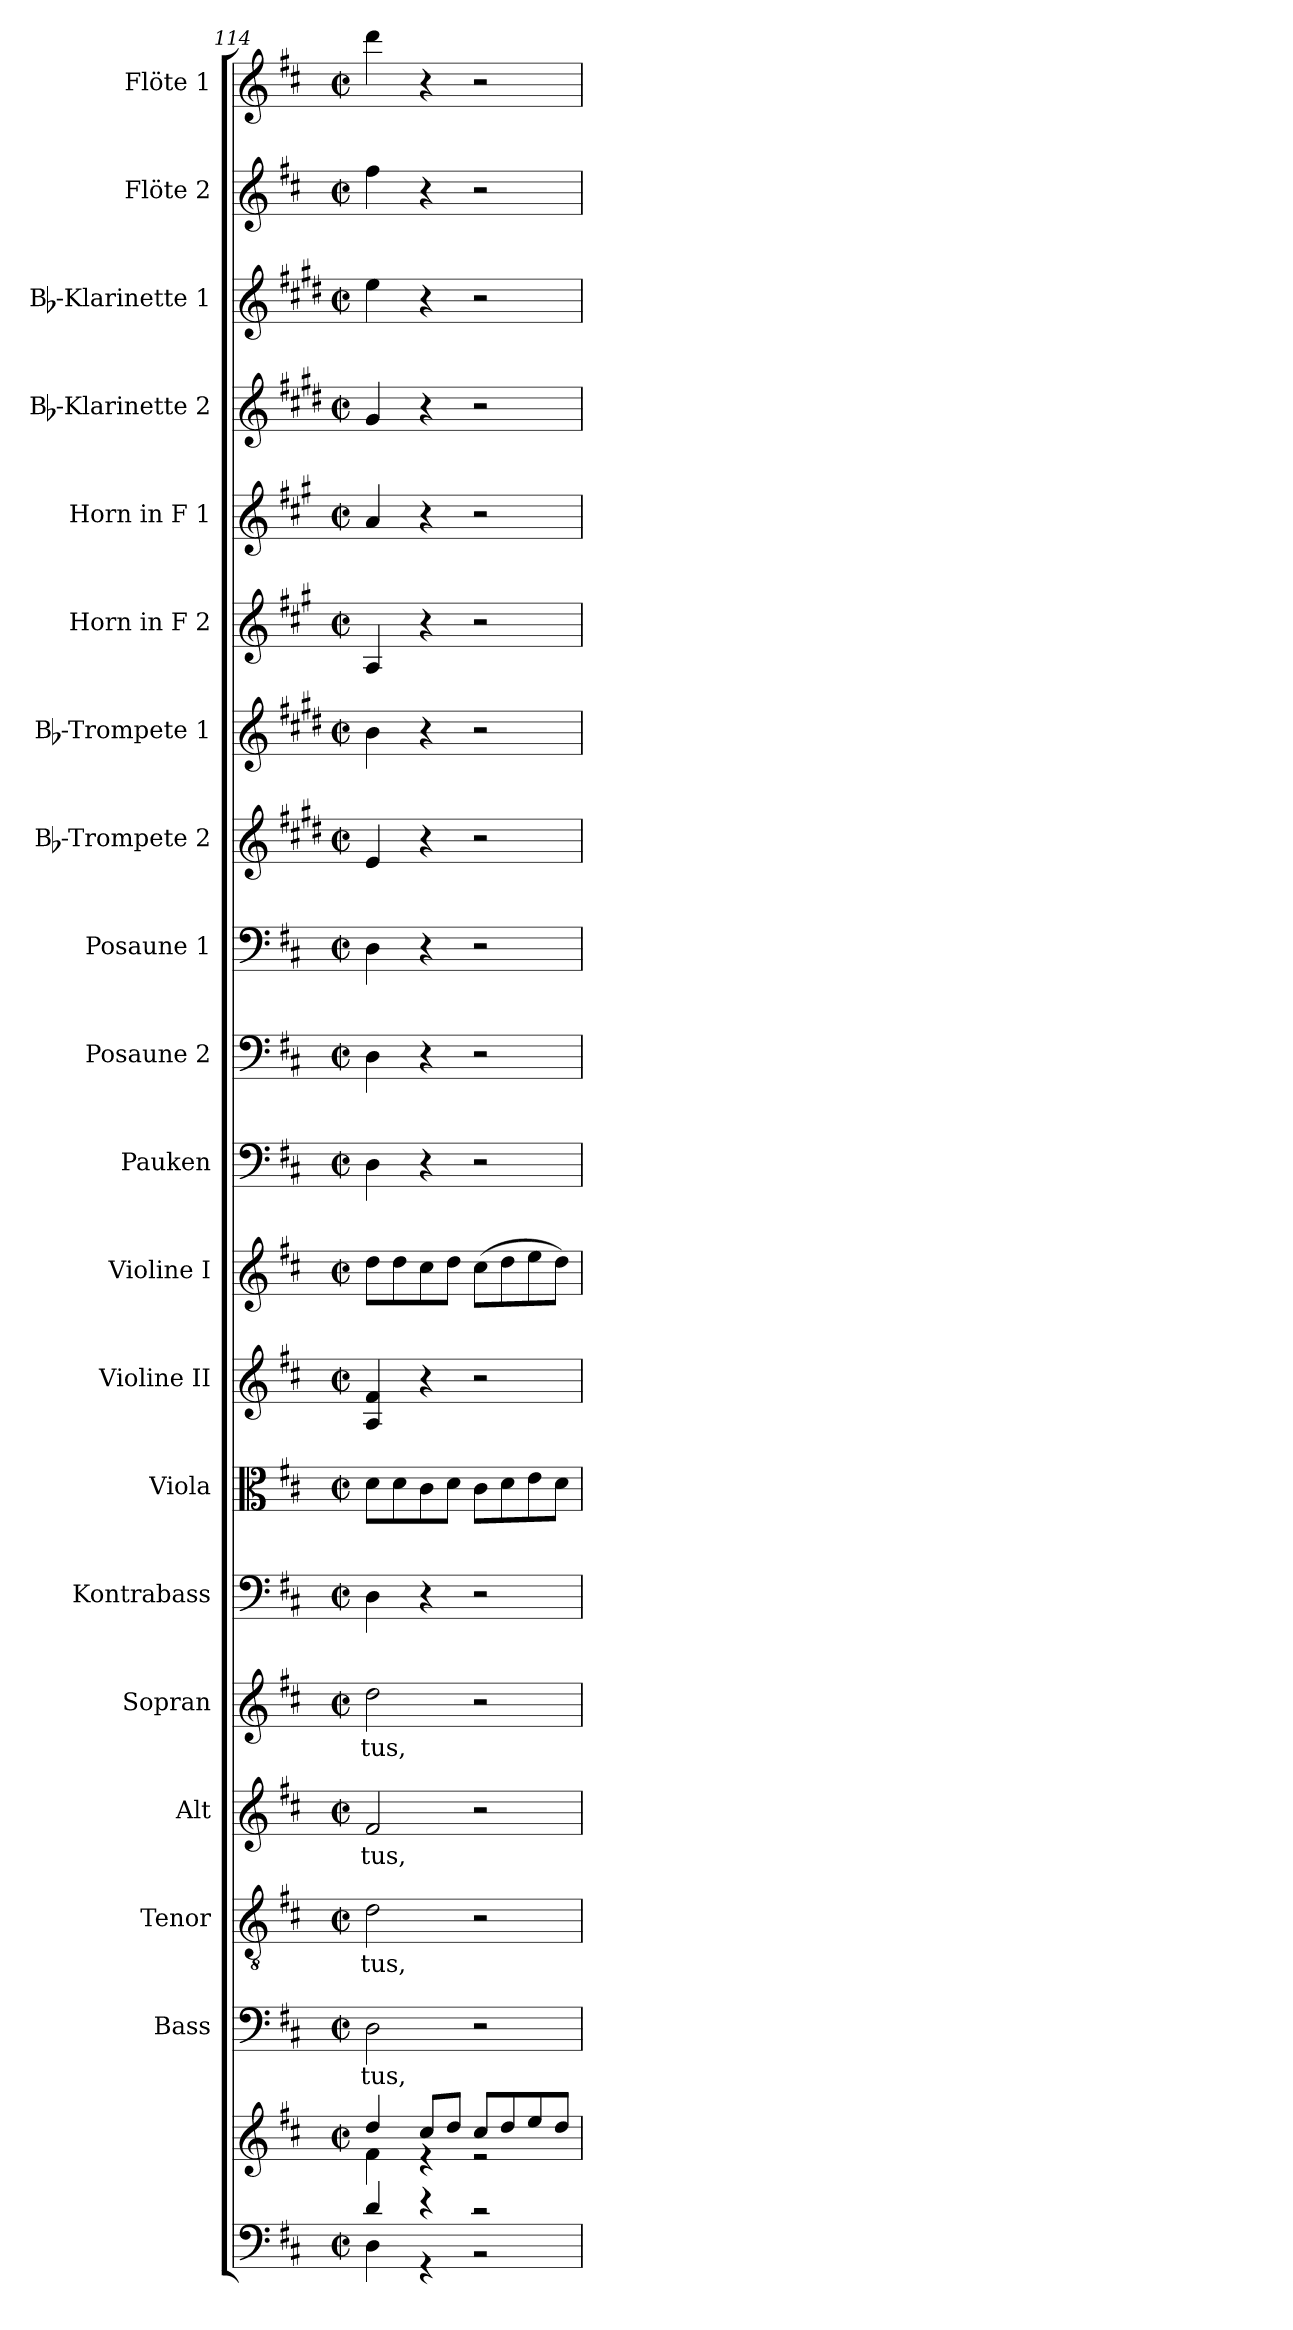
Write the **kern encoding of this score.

**kern	**kern	**kern	**text	**kern	**text	**kern	**text	**kern	**text	**kern	**kern	**kern	**kern	**kern	**kern	**kern	**kern	**kern	**kern	**kern	**kern	**kern	**kern	**kern
*part20	*part20	*part19	*part19	*part18	*part18	*part17	*part17	*part16	*part16	*part15	*part14	*part13	*part12	*part11	*part10	*part9	*part8	*part7	*part6	*part5	*part4	*part3	*part2	*part1
*staff21	*staff20	*staff19	*staff19	*staff18	*staff18	*staff17	*staff17	*staff16	*staff16	*staff15	*staff14	*staff13	*staff12	*staff11	*staff10	*staff9	*staff8	*staff7	*staff6	*staff5	*staff4	*staff3	*staff2	*staff1
*	*	*I"Bass	*	*I"Tenor	*	*I"Alt	*	*I"Sopran	*	*I"Kontrabass	*I"Viola	*I"Violine II	*I"Violine I	*I"Pauken	*I"Posaune 2	*I"Posaune 1	*I"Bb-Trompete 2	*I"Bb-Trompete 1	*I"Horn in F 2	*I"Horn in F 1	*I"Bb-Klarinette 2	*I"Bb-Klarinette 1	*I"Flöte 2	*I"Flöte 1
*	*	*I'B.	*	*I'T.	*	*I'A.	*	*I'S.	*	*I'Kb.	*I'Vla.	*I'Vl. II	*I'Vl. I	*I'Pk.	*I'Pos. 2	*I'Pos. 1	*I'Bb Trp. 2	*I'Bb Trp. 1	*	*	*I'Bb Kl. 2	*I'Bb Kl. 1	*I'Fl. 2	*I'Fl. 1
*clefF4	*clefG2	*clefF4	*	*clefGv2	*	*clefG2	*	*clefG2	*	*clefF4	*clefC3	*clefG2	*clefG2	*clefF4	*clefF4	*clefF4	*clefG2	*clefG2	*clefG2	*clefG2	*clefG2	*clefG2	*clefG2	*clefG2
*	*	*	*	*	*	*	*	*	*	*ITrd7c12	*	*	*	*	*	*	*ITrd1c2	*ITrd1c2	*ITrd4c7	*ITrd4c7	*ITrd1c2	*ITrd1c2	*	*
*k[f#c#]	*k[f#c#]	*k[f#c#]	*	*k[f#c#]	*	*k[f#c#]	*	*k[f#c#]	*	*k[f#c#]	*k[f#c#]	*k[f#c#]	*k[f#c#]	*k[f#c#]	*k[f#c#]	*k[f#c#]	*k[f#c#]	*k[f#c#]	*k[f#c#]	*k[f#c#]	*k[f#c#]	*k[f#c#]	*k[f#c#]	*k[f#c#]
*D:	*D:	*D:	*	*D:	*	*D:	*	*D:	*	*D:	*D:	*D:	*D:	*D:	*D:	*D:	*D:	*D:	*D:	*D:	*D:	*D:	*D:	*D:
*M2/2	*M2/2	*M2/2	*	*M2/2	*	*M2/2	*	*M2/2	*	*M2/2	*M2/2	*M2/2	*M2/2	*M2/2	*M2/2	*M2/2	*M2/2	*M2/2	*M2/2	*M2/2	*M2/2	*M2/2	*M2/2	*M2/2
*met(c|)	*met(c|)	*met(c|)	*	*met(c|)	*	*met(c|)	*	*met(c|)	*	*met(c|)	*met(c|)	*met(c|)	*met(c|)	*met(c|)	*met(c|)	*met(c|)	*met(c|)	*met(c|)	*met(c|)	*met(c|)	*met(c|)	*met(c|)	*met(c|)	*met(c|)
=114	=114	=114	=114	=114	=114	=114	=114	=114	=114	=114	=114	=114	=114	=114	=114	=114	=114	=114	=114	=114	=114	=114	=114	=114
*^	*^	*	*	*	*	*	*	*	*	*	*	*	*	*	*	*	*	*	*	*	*	*	*	*
!	!	!	!	!	!LO:LY:b	!	!LO:LY:b	!	!LO:LY:b	!	!LO:LY:b	!	!	!	!	!	!	!	!	!	!	!	!	!	!	!
4d/	4D\	4dd/	4f#\	2D\	-tus,	2d\	-tus,	2f#/	-tus,	2dd\	-tus,	4DD\	8d\L	4A/ 4f#/	8dd\L	4D\	4D\	4D\	4d/	4a\	4D/	4d/	4f#/	4dd\	4ff#\	4ddd\
.	.	.	.	.	.	.	.	.	.	.	.	.	8d\	.	8dd\	.	.	.	.	.	.	.	.	.	.	.
4r	4r	8cc#/L	4re	.	.	.	.	.	.	.	.	4r	8c#\	4r	8cc#\	4r	4r	4r	4r	4r	4r	4r	4r	4r	4r	4r
.	.	8dd/J	.	.	.	.	.	.	.	.	.	.	8d\J	.	8dd\J	.	.	.	.	.	.	.	.	.	.	.
2r	2r	8cc#/L	2re	2r	.	2r	.	2r	.	2r	.	2r	8c#\L	2r	(>8cc#\L	2r	2r	2r	2r	2r	2r	2r	2r	2r	2r	2r
.	.	8dd/	.	.	.	.	.	.	.	.	.	.	8d\	.	8dd\	.	.	.	.	.	.	.	.	.	.	.
.	.	8ee/	.	.	.	.	.	.	.	.	.	.	8e\	.	8ee\	.	.	.	.	.	.	.	.	.	.	.
.	.	8dd/J	.	.	.	.	.	.	.	.	.	.	8d\J	.	8dd\J)	.	.	.	.	.	.	.	.	.	.	.
*v	*v	*	*	*	*	*	*	*	*	*	*	*	*	*	*	*	*	*	*	*	*	*	*	*	*	*
*	*v	*v	*	*	*	*	*	*	*	*	*	*	*	*	*	*	*	*	*	*	*	*	*	*	*
=	=	=	=	=	=	=	=	=	=	=	=	=	=	=	=	=	=	=	=	=	=	=	=	=
*-	*-	*-	*-	*-	*-	*-	*-	*-	*-	*-	*-	*-	*-	*-	*-	*-	*-	*-	*-	*-	*-	*-	*-	*-
